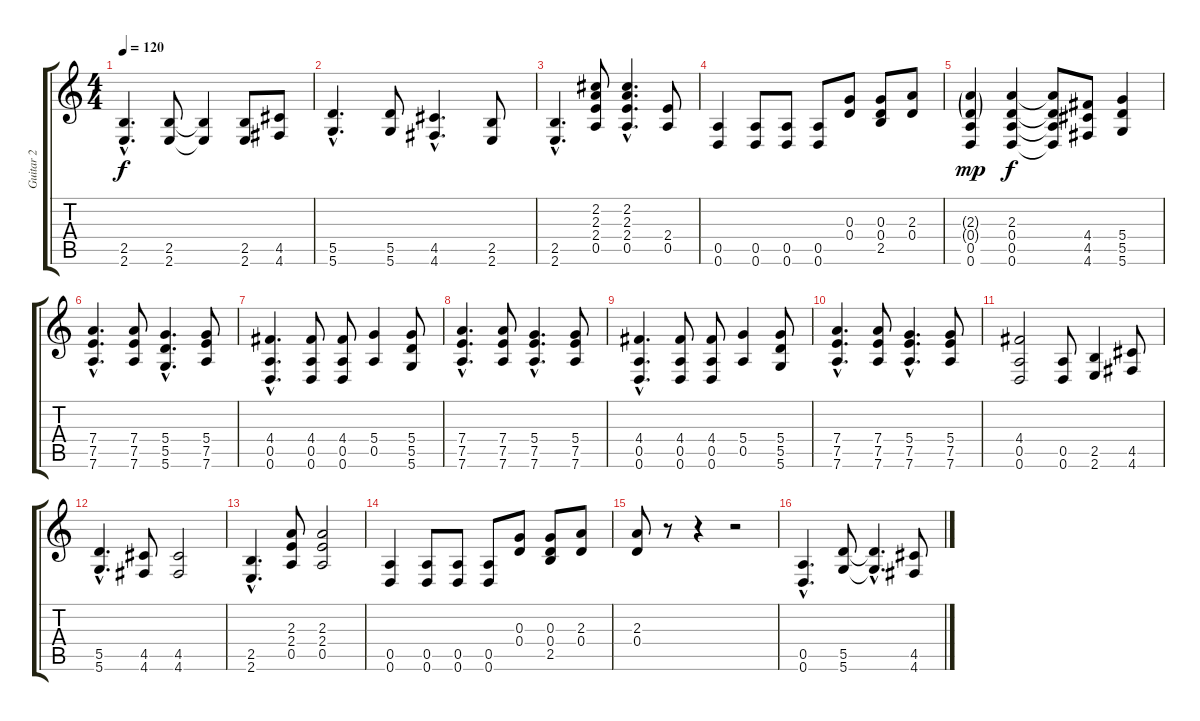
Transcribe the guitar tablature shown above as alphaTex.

\track ("Guitar 2" "Guitar 2") {instrument acousticguitarsteel}
\staff {score tabs}
\tuning (E4 B3 G3 D3 A2 D2) {hide}
\ts (4 4)
\tempo 120
\clef g2
\ks c
(2.5{hac} 2.6{hac}).4{d dy f} (2.5 2.6).8 (2.5{t} 2.6{t}).4 (2.5 2.6).8 (4.5 4.6).8 |
(5.5{hac} 5.6{hac}).4{d} (5.5 5.6).8 (4.5{hac} 4.6{hac}).4{d} (2.5 2.6).8 |
(2.5{hac} 2.6{hac}).4{d} (2.2 2.3 2.4 0.5).8 (2.2{hac} 2.3{hac} 2.4{hac} 0.5{hac}).4{d} (2.4 0.5).8 |
(0.5 0.6).4 (0.5 0.6).8 (0.5 0.6).8 (0.5 0.6).8 (0.3 0.4).8 (0.3 0.4 2.5).8 (2.3 0.4).8 |
(2.3{g} 0.4{g} 0.5 0.6).4{dy mp} (2.3 0.4 0.5 0.6).4{dy f} (2.3{t} 0.4{t} 0.5{t} 0.6{t}).8 (4.4 4.5 4.6).8 (5.4 5.5 5.6).4 |
(7.4{hac} 7.5{hac} 7.6{hac}).4{d} (7.4 7.5 7.6).8 (5.4{hac} 5.5{hac} 5.6{hac}).4{d} (5.4 7.5 7.6).8 |
(4.4{hac} 0.5{hac} 0.6{hac}).4{d} (4.4 0.5 0.6).8 (4.4 0.5 0.6).8 (5.4 0.5).4 (5.4 5.5 5.6).8 |
(7.4{hac} 7.5{hac} 7.6{hac}).4{d} (7.4 7.5 7.6).8 (5.4{hac} 7.5{hac} 7.6{hac}).4{d} (5.4 7.5 7.6).8 |
(4.4{hac} 0.5{hac} 0.6{hac}).4{d} (4.4 0.5 0.6).8 (4.4 0.5 0.6).8 (5.4 0.5).4 (5.4 5.5 5.6).8 |
(7.4{hac} 7.5{hac} 7.6{hac}).4{d} (7.4 7.5 7.6).8 (5.4{hac} 7.5{hac} 7.6{hac}).4{d} (5.4 7.5 7.6).8 |
(4.4 0.5 0.6).2 (0.5 0.6).8 (2.5 2.6).4 (4.5 4.6).8 |
(5.5{hac} 5.6{hac}).4{d} (4.5 4.6).8 (4.5 4.6).2 |
(2.5{hac} 2.6{hac}).4{d} (2.3 2.4 0.5).8 (2.3 2.4 0.5).2 |
(0.5 0.6).4 (0.5 0.6).8 (0.5 0.6).8 (0.5 0.6).8 (0.3 0.4).8 (0.3 0.4 2.5).8 (2.3 0.4).8 |
(2.3 0.4).8 r.8 r.4 r.2 |
(0.5{hac} 0.6{hac}).4{d} (5.5 5.6).8 (5.5{hac t} 5.6{hac t}).4{d} (4.5 4.6).8
